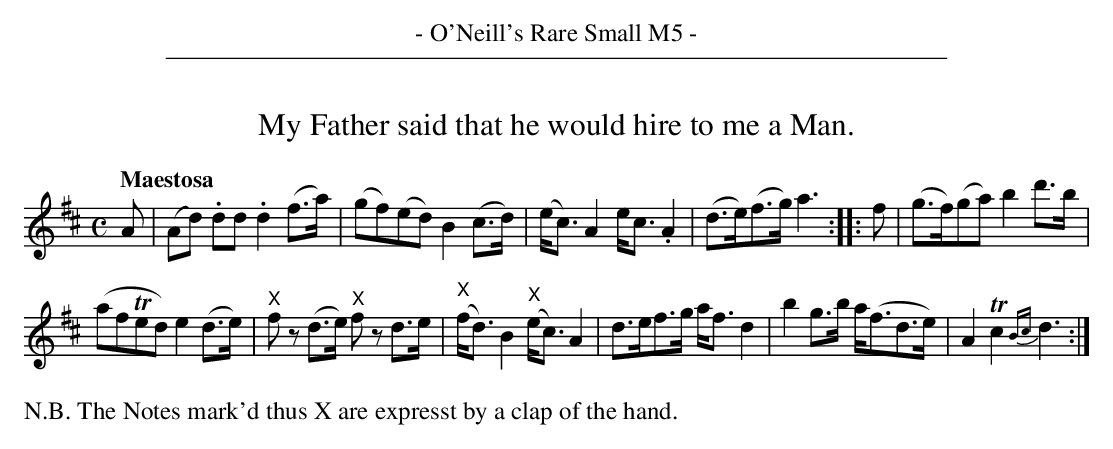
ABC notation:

X:1
T: My Father said that he would hire to me a Man.
Q: "Maestosa"
M: C
L: 1/8
K: D
A |\
(Ad) .dd .d2 (f>a) | (gf)(ed) B2(c>d) | (e<c)A2 e<c.A2 | (d>e)(f>g) a3 :: f | (g>f)(ga) b2d'>b |
(afTed) e2(d>e) | "^X"fz (d>e) "^X"fz d>e | "^X"(f<d)B2 "^X"(e<c)A2 | d>ef>g a<fd2 | b2g>b a<(fd>e) | A2Tc2{Bc}d3 :|
